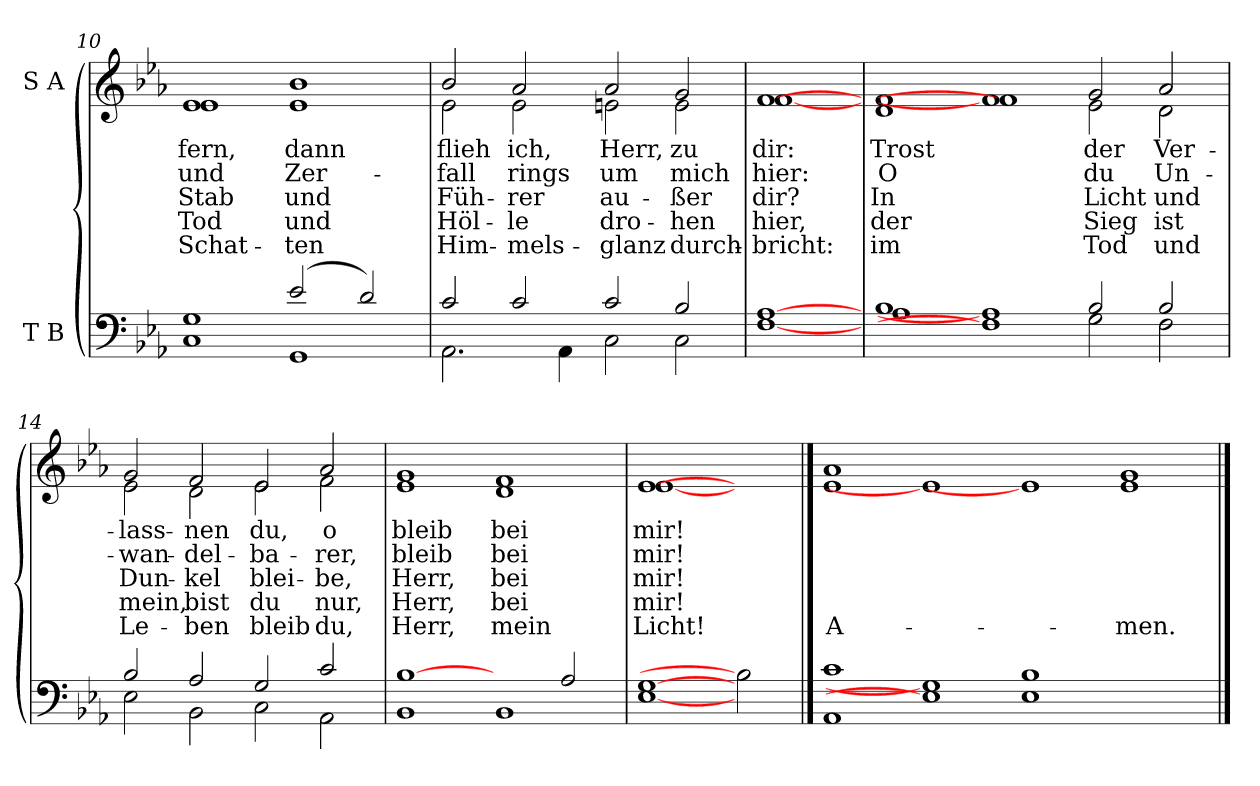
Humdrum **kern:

**kern	**kern	**text	**text	**text	**text	**text
*part2	*part1	*part1	*part1	*part1	*part1	*part1
*staff2	*staff1	*staff1	*staff1	*staff1	*staff1	*staff1
*I"T B	*I"S A	*	*	*	*	*
*clefF4	*clefG2	*	*	*	*	*
*k[b-e-a-]	*k[b-e-a-]	*	*	*	*	*
*E-:	*E-:	*	*	*	*	*
=10	=10	=10	=10	=10	=10	=10
*^	*^	*	*	*	*	*
1G	1C	1e-	1e-	fern,	und	Stab	Tod	Schat-
(2e-/	1GG	1b-	1e-	dann	Zer-	und	und	-ten
2d/)	.	.	.	.	.	.	.	.
=11	=11	=11	=11	=11	=11	=11	=11	=11
2c/	2.AA-\	2b-/	2e-\	flieh	-fall	Füh-	Höl-	Him-
2c/	.	2a-/	2e-\	ich,	rings	-rer	-le	-mels-
.	4AA-\	.	.	.	.	.	.	.
2c/	2C\	2a-/	2en\	Herr,	um	au-	dro-	-glanz
2B-/	2C\	2g/	2e\	zu	mich	-ßer	-hen	durch-
=12	=12	=12	=12	=12	=12	=12	=12	=12
[1A-	[1F	[1f	[1f	dir:	hier:	dir?	hier,	-bricht:
!!LO:LB:g=z	!!
=13	=13	=13	=13	=13	=13	=13	=13	=13
1B-	1A-	1f	1d	Trost	O	In	der	im
1A-]	1F]	1f]	1f]	.	.	.	.	.
2B-/	2G\	2g/	2e-\	der	du	Licht	Sieg	Tod
2B-/	2F\	2a-/	2d\	Ver-	Un-	und	ist	und
=14	=14	=14	=14	=14	=14	=14	=14	=14
2B-/	2E-\	2g/	2e-\	-lass-	-wan-	Dun-	mein,	Le-
2A-/	2BB-\	2f/	2d\	-nen	-del-	-kel	bist	-ben
2G/	2C\	2e-/	2e-\	du,	-ba-	blei-	du	bleib
2c/	2AA-\	2a-/	2f\	o	-rer,	-be,	nur,	du,
=15	=15	=15	=15	=15	=15	=15	=15	=15
[1B-	1BB-	1g	1e-	bleib	bleib	Herr,	Herr,	Herr,
2ryy	1BB-	1f	1d	bei	bei	bei	bei	mein
2A-/	.	.	.	.	.	.	.	.
=16	=16	=16	=16	=16	=16	=16	=16	=16
[1G	[1E-	[1e-	[1e-	mir!	mir!	mir!	mir!	Licht!
2B-]	2ryy	2ryy	2ryy	.	.	.	.	.
*	*	*v	*v	*	*	*	*	*
!!LO:LB:g=z
==17	==17	==17	==17	==17	==17	==17	==17
1c	1AA-	1e- 1a-	.	.	.	.	A-
1G]	1E-]	1e-]	.	.	.	.	.
1B-	1E-	1e-]	.	.	.	.	.
1ryy	1ryy	1e- 1g	.	.	.	.	-men.
*v	*v	*	*	*	*	*	*
==	==	==	==	==	==	==
*-	*-	*-	*-	*-	*-	*-
